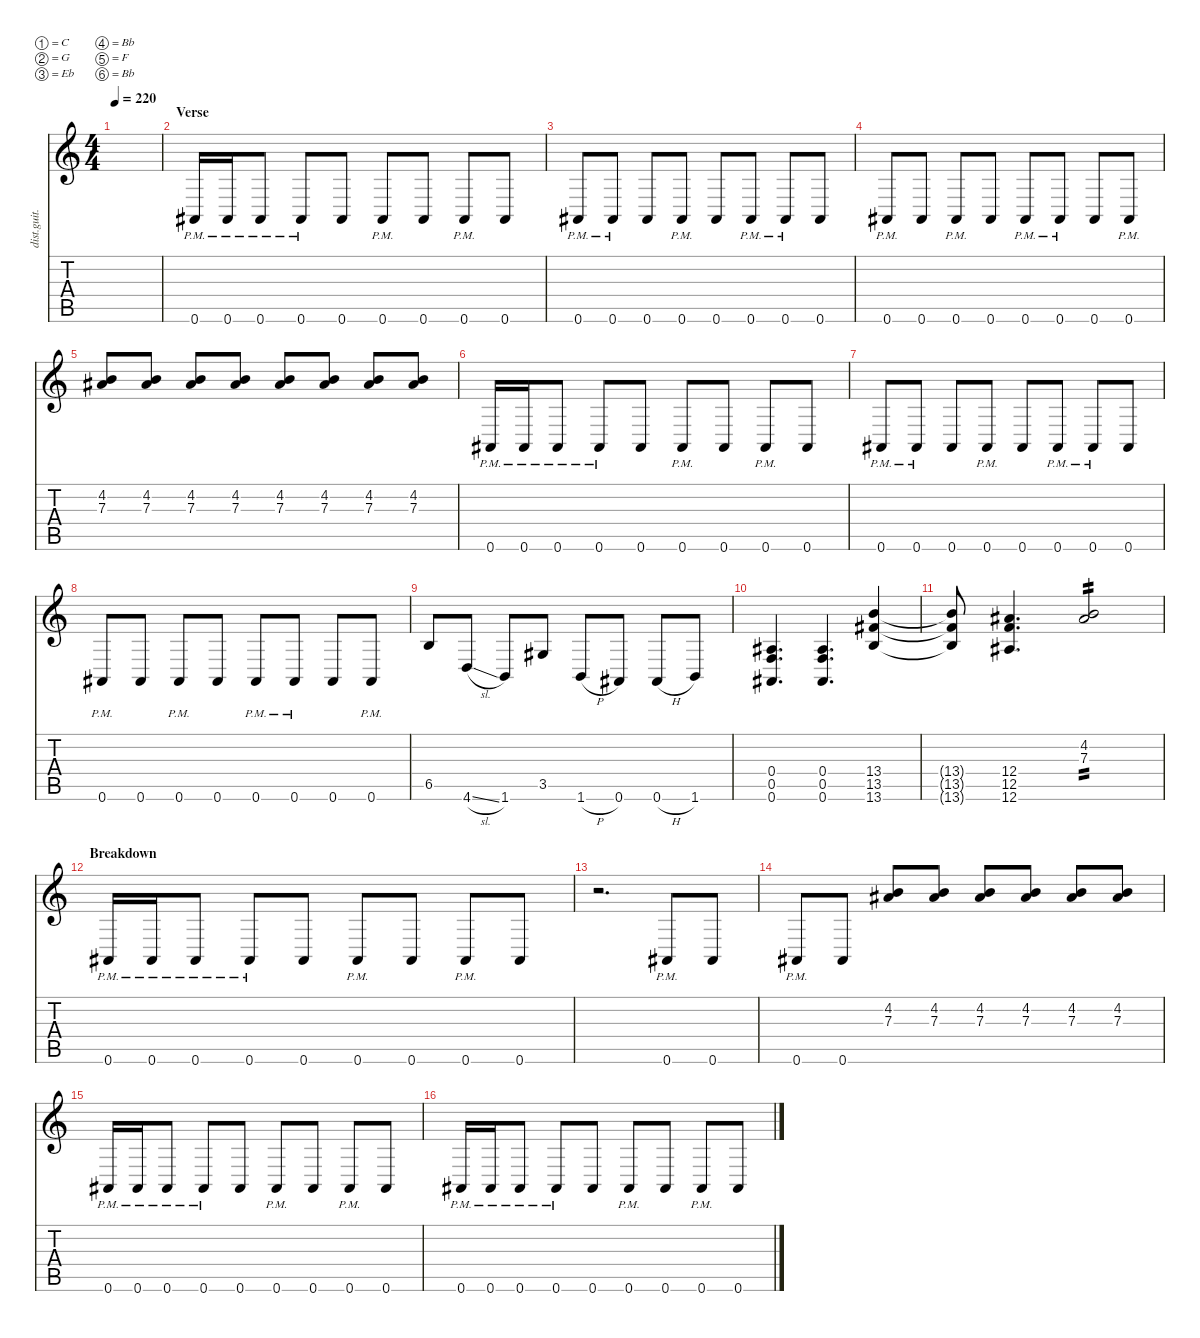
\defaultSystemsLayout 4
\hideDynamics
\bracketExtendMode nobrackets
\otherSystemsTrackNameOrientation horizontal
\track ("Guitar L" "dist.guit.") {instrument distortionguitar}
\staff {score tabs}
\tuning (C4 G3 Eb3 Bb2 F2 Bb1)
\ts (4 4)
\tempo 220
\clef g2
\ks c
|
\section ("" "Verse")
0.6{pm acc #}.16{beam Up} 0.6{pm acc #}.16{beam Up} 0.6{pm acc #}.8{beam Up} 0.6{pm acc #}.8{beam Up} 0.6{acc #}.8{beam Up} 0.6{pm acc #}.8{beam Up} 0.6{acc #}.8{beam Up} 0.6{pm acc #}.8{beam Up} 0.6{acc #}.8{beam Up} |
0.6{pm acc #}.8{beam Up} 0.6{pm acc #}.8{beam Up} 0.6{acc #}.8{beam Up} 0.6{pm acc #}.8{beam Up} 0.6{acc #}.8{beam Up} 0.6{pm acc #}.8{beam Up} 0.6{pm acc #}.8{beam Up} 0.6{acc #}.8{beam Up} |
0.6{pm acc #}.8{beam Up} 0.6{acc #}.8{beam Up} 0.6{pm acc #}.8{beam Up} 0.6{acc #}.8{beam Up} 0.6{pm acc #}.8{beam Up} 0.6{pm acc #}.8{beam Up} 0.6{acc #}.8{beam Up} 0.6{pm acc #}.8{beam Up} |
(4.2 7.3{acc #}).8{beam Up} (4.2 7.3{acc #}).8{beam Up} (4.2 7.3{acc #}).8{beam Up} (4.2 7.3{acc #}).8{beam Up} (4.2 7.3{acc #}).8{beam Up} (4.2 7.3{acc #}).8{beam Up} (4.2 7.3{acc #}).8{beam Up} (4.2 7.3{acc #}).8{beam Up} |
0.6{pm acc #}.16{beam Up} 0.6{pm acc #}.16{beam Up} 0.6{pm acc #}.8{beam Up} 0.6{pm acc #}.8{beam Up} 0.6{acc #}.8{beam Up} 0.6{pm acc #}.8{beam Up} 0.6{acc #}.8{beam Up} 0.6{pm acc #}.8{beam Up} 0.6{acc #}.8{beam Up} |
0.6{pm acc #}.8{beam Up} 0.6{pm acc #}.8{beam Up} 0.6{acc #}.8{beam Up} 0.6{pm acc #}.8{beam Up} 0.6{acc #}.8{beam Up} 0.6{pm acc #}.8{beam Up} 0.6{pm acc #}.8{beam Up} 0.6{acc #}.8{beam Up} |
0.6{pm acc #}.8{beam Up} 0.6{acc #}.8{beam Up} 0.6{pm acc #}.8{beam Up} 0.6{acc #}.8{beam Up} 0.6{pm acc #}.8{beam Up} 0.6{pm acc #}.8{beam Up} 0.6{acc #}.8{beam Up} 0.6{pm acc #}.8{beam Up} |
6.5.8{beam Up} 4.6{sl}.8{beam Up} 1.6.8{beam Up} 3.5{acc #}.8{beam Up} 1.6{h}.8{beam Up} 0.6{acc #}.8{beam Up} 0.6{h acc #}.8{beam Up} 1.6.8{beam Up} |
(0.6{acc #} 0.5 0.4{acc #}).4{d beam Up} (0.6{acc #} 0.5 0.4{acc #}).4{d beam Up} (13.6 13.5{acc #} 13.4).4{beam Up} |
(13.6{t} 13.5{t acc #} 13.4{t}).8{beam Up} (12.6{acc #} 12.5 12.4{acc #}).4{d beam Up} (4.2 7.3{acc #}).2{tp 2 beam Up} |
\section ("" "Breakdown")
0.6{pm acc #}.16{beam Up} 0.6{pm acc #}.16{beam Up} 0.6{pm acc #}.8{beam Up} 0.6{pm acc #}.8{beam Up} 0.6{acc #}.8{beam Up} 0.6{pm acc #}.8{beam Up} 0.6{acc #}.8{beam Up} 0.6{pm acc #}.8{beam Up} 0.6{acc #}.8{beam Up} |
r.2{d beam Down} 0.6{pm acc #}.8{beam Up} 0.6{acc #}.8{beam Up} |
0.6{pm acc #}.8{beam Up} 0.6{acc #}.8{beam Up} (4.2 7.3{acc #}).8{beam Up} (4.2 7.3{acc #}).8{beam Up} (4.2 7.3{acc #}).8{beam Up} (4.2 7.3{acc #}).8{beam Up} (4.2 7.3{acc #}).8{beam Up} (4.2 7.3{acc #}).8{beam Up} |
0.6{pm acc #}.16{beam Up} 0.6{pm acc #}.16{beam Up} 0.6{pm acc #}.8{beam Up} 0.6{pm acc #}.8{beam Up} 0.6{acc #}.8{beam Up} 0.6{pm acc #}.8{beam Up} 0.6{acc #}.8{beam Up} 0.6{pm acc #}.8{beam Up} 0.6{acc #}.8{beam Up} |
0.6{pm acc #}.16{beam Up} 0.6{pm acc #}.16{beam Up} 0.6{pm acc #}.8{beam Up} 0.6{pm acc #}.8{beam Up} 0.6{acc #}.8{beam Up} 0.6{pm acc #}.8{beam Up} 0.6{acc #}.8{beam Up} 0.6{pm acc #}.8{beam Up} 0.6{acc #}.8{beam Up}
